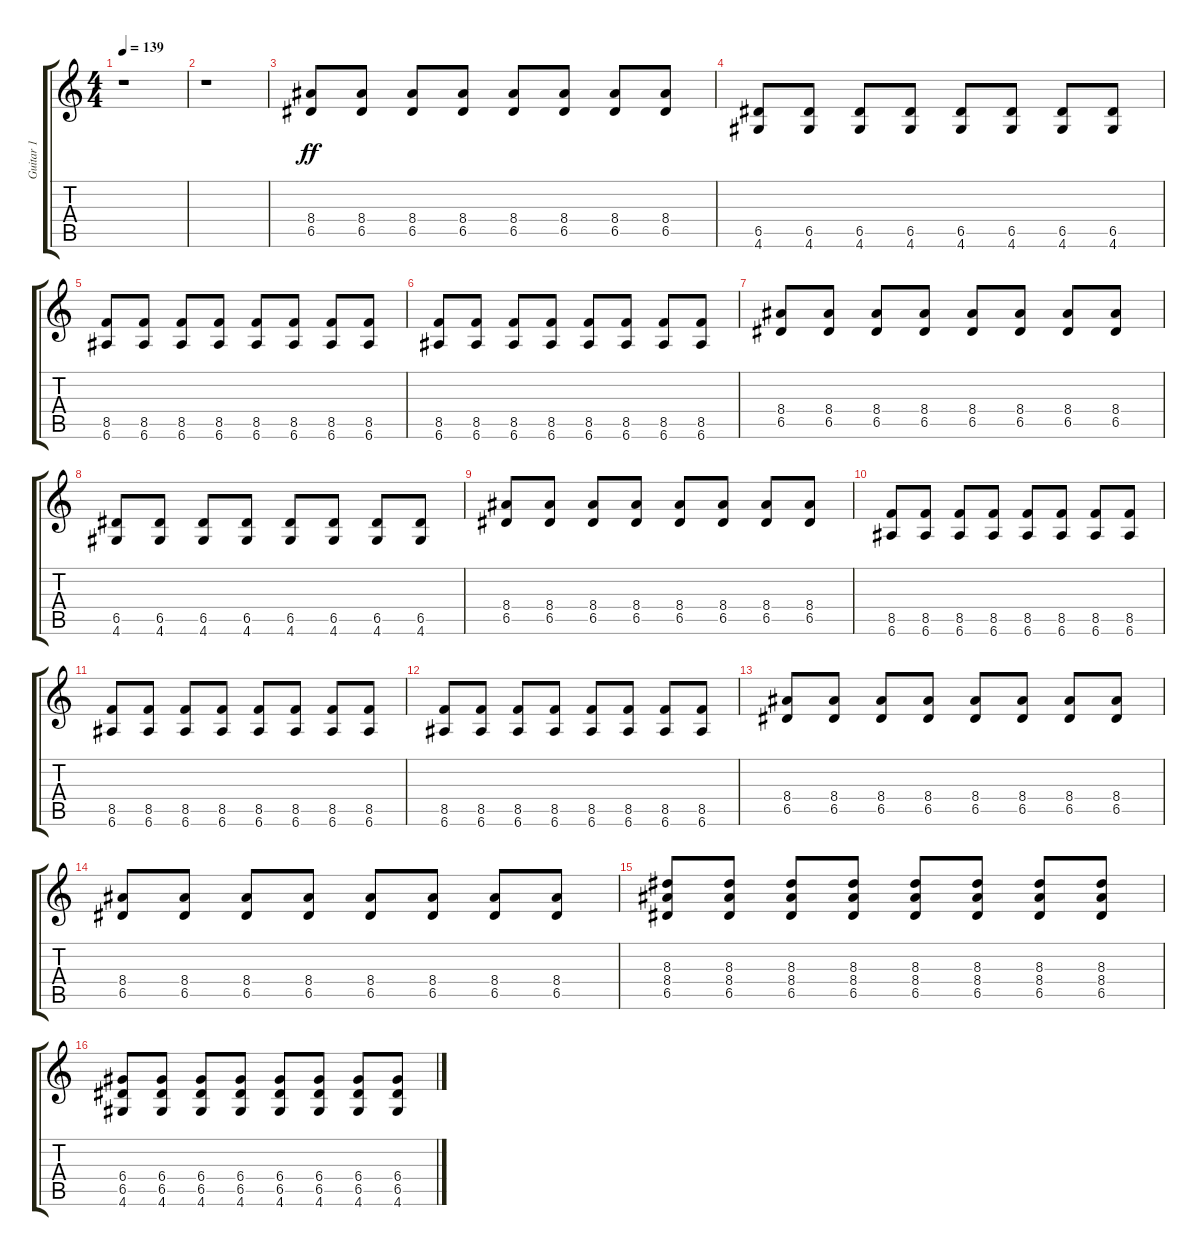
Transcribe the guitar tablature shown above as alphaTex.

\track ("Guitar 1" "Guitar 1") {solo instrument distortionguitar}
\staff {score tabs}
\tuning (E4 B3 G3 D3 A2 E2) {hide}
\ts (4 4)
\tempo 139
\clef g2
\ks c
r.1{dy ff} |
r.1 |
(8.4 6.5).8 (8.4 6.5).8 (8.4 6.5).8 (8.4 6.5).8 (8.4 6.5).8 (8.4 6.5).8 (8.4 6.5).8 (8.4 6.5).8 |
(6.5 4.6).8 (6.5 4.6).8 (6.5 4.6).8 (6.5 4.6).8 (6.5 4.6).8 (6.5 4.6).8 (6.5 4.6).8 (6.5 4.6).8 |
(8.5 6.6).8 (8.5 6.6).8 (8.5 6.6).8 (8.5 6.6).8 (8.5 6.6).8 (8.5 6.6).8 (8.5 6.6).8 (8.5 6.6).8 |
(8.5 6.6).8 (8.5 6.6).8 (8.5 6.6).8 (8.5 6.6).8 (8.5 6.6).8 (8.5 6.6).8 (8.5 6.6).8 (8.5 6.6).8 |
(8.4 6.5).8 (8.4 6.5).8 (8.4 6.5).8 (8.4 6.5).8 (8.4 6.5).8 (8.4 6.5).8 (8.4 6.5).8 (8.4 6.5).8 |
(6.5 4.6).8 (6.5 4.6).8 (6.5 4.6).8 (6.5 4.6).8 (6.5 4.6).8 (6.5 4.6).8 (6.5 4.6).8 (6.5 4.6).8 |
(8.4 6.5).8 (8.4 6.5).8 (8.4 6.5).8 (8.4 6.5).8 (8.4 6.5).8 (8.4 6.5).8 (8.4 6.5).8 (8.4 6.5).8 |
(8.5 6.6).8 (8.5 6.6).8 (8.5 6.6).8 (8.5 6.6).8 (8.5 6.6).8 (8.5 6.6).8 (8.5 6.6).8 (8.5 6.6).8 |
(8.5 6.6).8 (8.5 6.6).8 (8.5 6.6).8 (8.5 6.6).8 (8.5 6.6).8 (8.5 6.6).8 (8.5 6.6).8 (8.5 6.6).8 |
(8.5 6.6).8 (8.5 6.6).8 (8.5 6.6).8 (8.5 6.6).8 (8.5 6.6).8 (8.5 6.6).8 (8.5 6.6).8 (8.5 6.6).8 |
(8.4 6.5).8 (8.4 6.5).8 (8.4 6.5).8 (8.4 6.5).8 (8.4 6.5).8 (8.4 6.5).8 (8.4 6.5).8 (8.4 6.5).8 |
(8.4 6.5).8 (8.4 6.5).8 (8.4 6.5).8 (8.4 6.5).8 (8.4 6.5).8 (8.4 6.5).8 (8.4 6.5).8 (8.4 6.5).8 |
(8.3 8.4 6.5).8 (8.3 8.4 6.5).8 (8.3 8.4 6.5).8 (8.3 8.4 6.5).8 (8.3 8.4 6.5).8 (8.3 8.4 6.5).8 (8.3 8.4 6.5).8 (8.3 8.4 6.5).8 |
(6.4 6.5 4.6).8 (6.4 6.5 4.6).8 (6.4 6.5 4.6).8 (6.4 6.5 4.6).8 (6.4 6.5 4.6).8 (6.4 6.5 4.6).8 (6.4 6.5 4.6).8 (6.4 6.5 4.6).8
